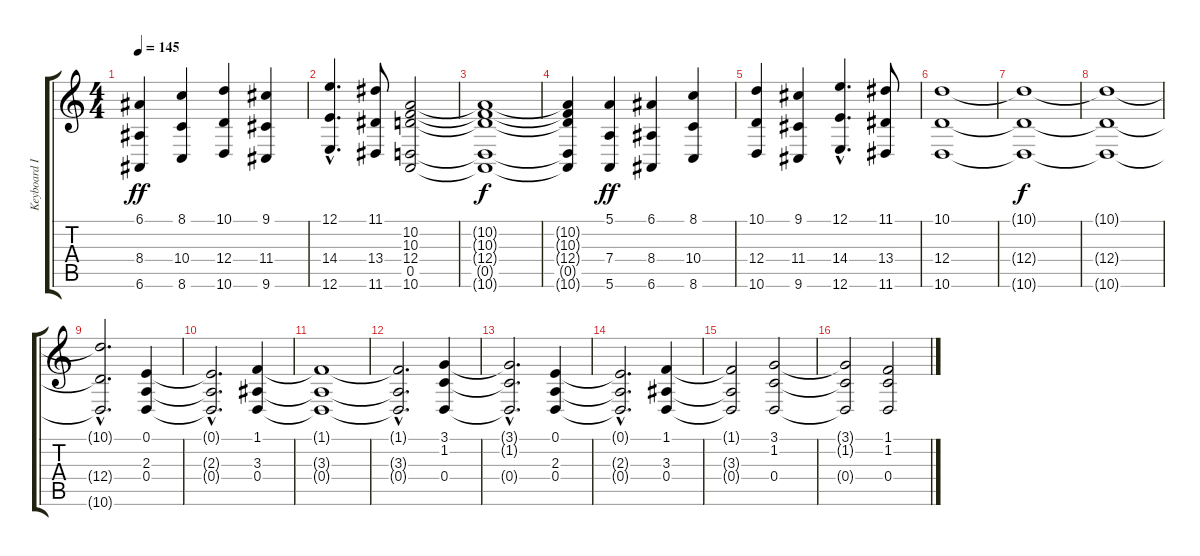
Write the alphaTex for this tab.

\track ("Keyboard II" "Keyboard I") {instrument pad4choir}
\staff {score tabs}
\tuning (E4 B3 G3 D3 A2 E2) {hide}
\ts (4 4)
\tempo 145
\clef g2
\ks c
(6.1 8.4 6.6).4{dy ff} (8.1 10.4 8.6).4 (10.1 12.4 10.6).4 (9.1 11.4 9.6).4 |
(12.1{hac} 14.4{hac} 12.6{hac}).4{d} (11.1 13.4 11.6).8 (10.2 10.3 12.4 0.5 10.6).2 |
(10.2{t} 10.3{t} 12.4{t} 0.5{t} 10.6{t}).1{dy f} |
(10.2{t} 10.3{t} 12.4{t} 0.5{t} 10.6{t}).4 (5.1 7.4 5.6).4{dy ff} (6.1 8.4 6.6).4 (8.1 10.4 8.6).4 |
(10.1 12.4 10.6).4 (9.1 11.4 9.6).4 (12.1{hac} 14.4{hac} 12.6{hac}).4{d} (11.1 13.4 11.6).8 |
(10.1 12.4 10.6).1 |
(10.1{t} 12.4{t} 10.6{t}).1{dy f} |
(10.1{t} 12.4{t} 10.6{t}).1 |
(10.1{hac t} 12.4{hac t} 10.6{hac t}).2{d} (0.1 2.3 0.4).4{volume 12 instrument stringensemble1} |
(0.1{hac t} 2.3{hac t} 0.4{hac t}).2{d} (1.1 3.3 0.4).4 |
(1.1{t} 3.3{t} 0.4{t}).1 |
(1.1{hac t} 3.3{hac t} 0.4{hac t}).2{d} (3.1 1.2 0.4).4 |
(3.1{hac t} 1.2{hac t} 0.4{hac t}).2{d} (0.1 2.3 0.4).4 |
(0.1{hac t} 2.3{hac t} 0.4{hac t}).2{d} (1.1 3.3 0.4).4 |
(1.1{t} 3.3{t} 0.4{t}).2 (3.1 1.2 0.4).2 |
(3.1{t} 1.2{t} 0.4{t}).2 (1.1 1.2 0.4).2
